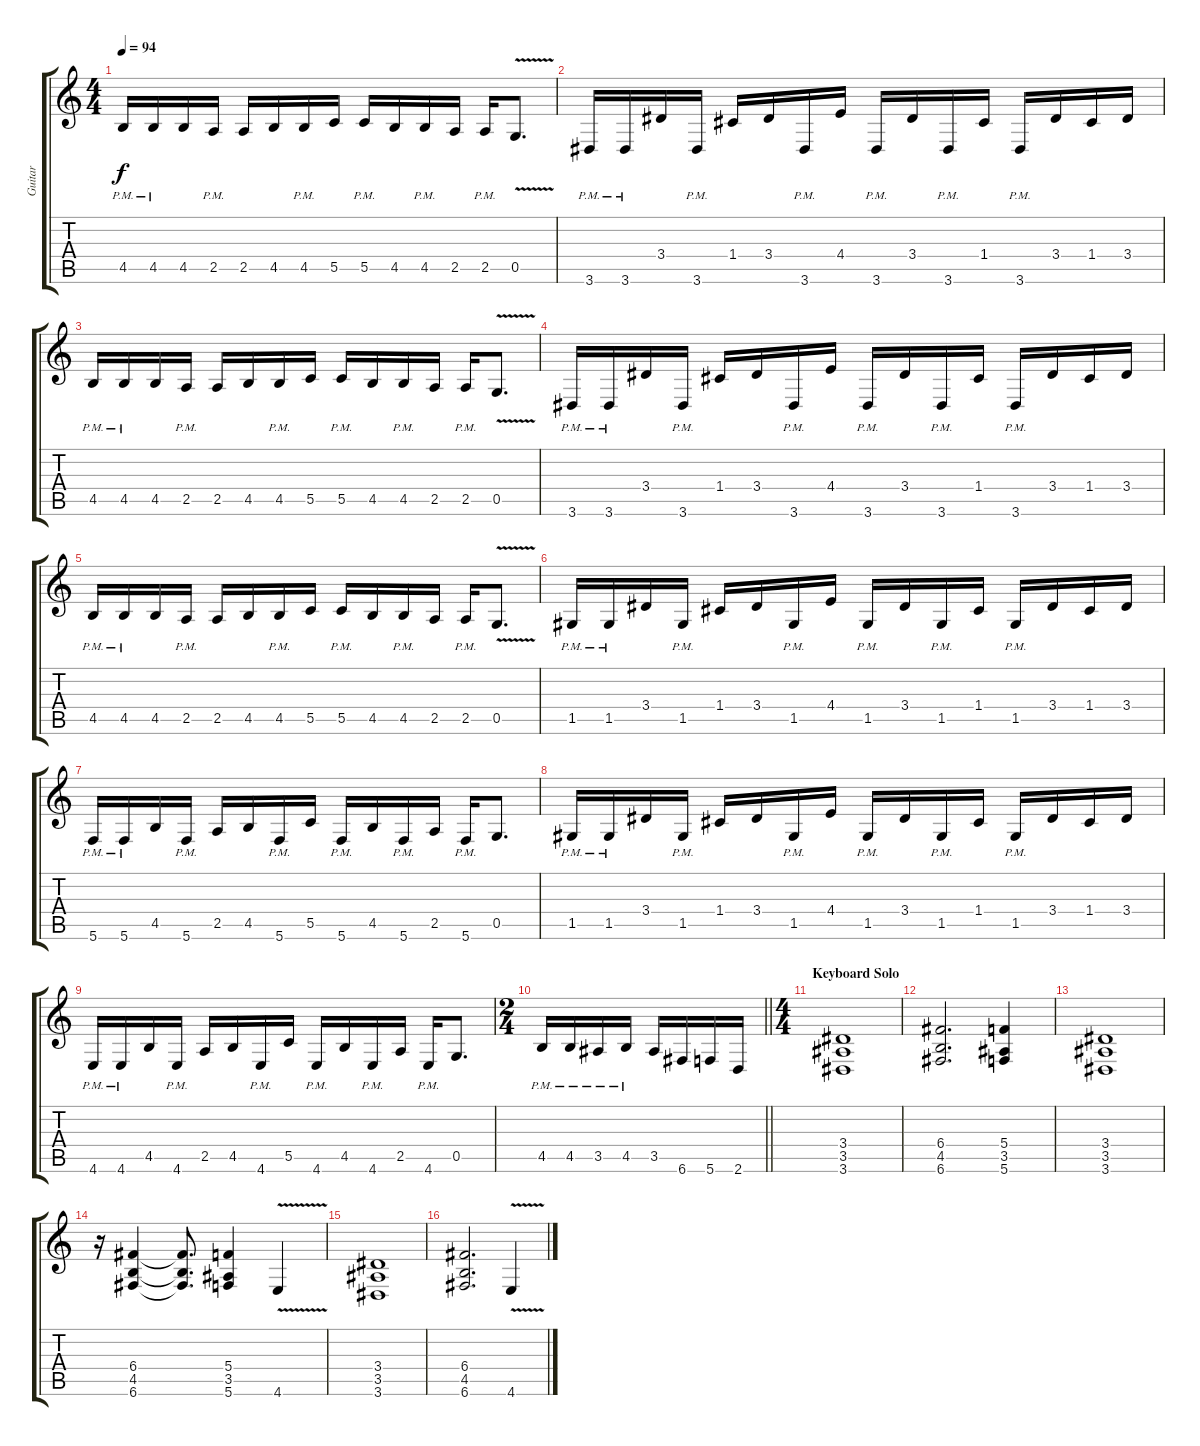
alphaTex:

\track ("Guitar" "Guitar") {instrument distortionguitar}
\staff {score tabs}
\tuning (D4 A3 F3 C3 G2 C2) {hide}
\ts (4 4)
\tempo 94
\clef g2
\ks c
4.5{pm}.16{dy f} 4.5{pm}.16 4.5.16 2.5{pm}.16 2.5.16 4.5.16 4.5{pm}.16 5.5.16 5.5{pm}.16 4.5.16 4.5{pm}.16 2.5.16 2.5{pm}.16 0.5{v}.8{d} |
3.6{pm}.16 3.6{pm}.16 3.4.16 3.6{pm}.16 1.4.16 3.4.16 3.6{pm}.16 4.4.16 3.6{pm}.16 3.4.16 3.6{pm}.16 1.4.16 3.6{pm}.16 3.4.16 1.4.16 3.4.16 |
4.5{pm}.16 4.5{pm}.16 4.5.16 2.5{pm}.16 2.5.16 4.5.16 4.5{pm}.16 5.5.16 5.5{pm}.16 4.5.16 4.5{pm}.16 2.5.16 2.5{pm}.16 0.5{v}.8{d} |
3.6{pm}.16 3.6{pm}.16 3.4.16 3.6{pm}.16 1.4.16 3.4.16 3.6{pm}.16 4.4.16 3.6{pm}.16 3.4.16 3.6{pm}.16 1.4.16 3.6{pm}.16 3.4.16 1.4.16 3.4.16 |
4.5{pm}.16 4.5{pm}.16 4.5.16 2.5{pm}.16 2.5.16 4.5.16 4.5{pm}.16 5.5.16 5.5{pm}.16 4.5.16 4.5{pm}.16 2.5.16 2.5{pm}.16 0.5{v}.8{d} |
1.5{pm}.16 1.5{pm}.16 3.4.16 1.5{pm}.16 1.4.16 3.4.16 1.5{pm}.16 4.4.16 1.5{pm}.16 3.4.16 1.5{pm}.16 1.4.16 1.5{pm}.16 3.4.16 1.4.16 3.4.16 |
5.6{pm}.16 5.6{pm}.16 4.5.16 5.6{pm}.16 2.5.16 4.5.16 5.6{pm}.16 5.5.16 5.6{pm}.16 4.5.16 5.6{pm}.16 2.5.16 5.6{pm}.16 0.5.8{d} |
1.5{pm}.16 1.5{pm}.16 3.4.16 1.5{pm}.16 1.4.16 3.4.16 1.5{pm}.16 4.4.16 1.5{pm}.16 3.4.16 1.5{pm}.16 1.4.16 1.5{pm}.16 3.4.16 1.4.16 3.4.16 |
4.6{pm}.16 4.6{pm}.16 4.5.16 4.6{pm}.16 2.5.16 4.5.16 4.6{pm}.16 5.5.16 4.6{pm}.16 4.5.16 4.6{pm}.16 2.5.16 4.6{pm}.16 0.5.8{d} |
\ts (2 4)
\barLineRight lightlight
4.5{pm}.16 4.5{pm}.16 3.5{pm}.16 4.5{pm}.16 3.5.16 6.6.16 5.6.16 2.6.16 |
\ts (4 4)
\section ("" "Keyboard Solo")
(3.4 3.5 3.6).1 |
(6.4 4.5 6.6).2{d} (5.4 3.5 5.6).4 |
(3.4 3.5 3.6).1 |
r.16 (6.4 4.5 6.6).4 (6.4{t} 4.5{t} 6.6{t}).8{d} (5.4 3.5 5.6).4 4.6{v}.4 |
(3.4 3.5 3.6).1 |
(6.4 4.5 6.6).2{d} 4.6{v}.4
